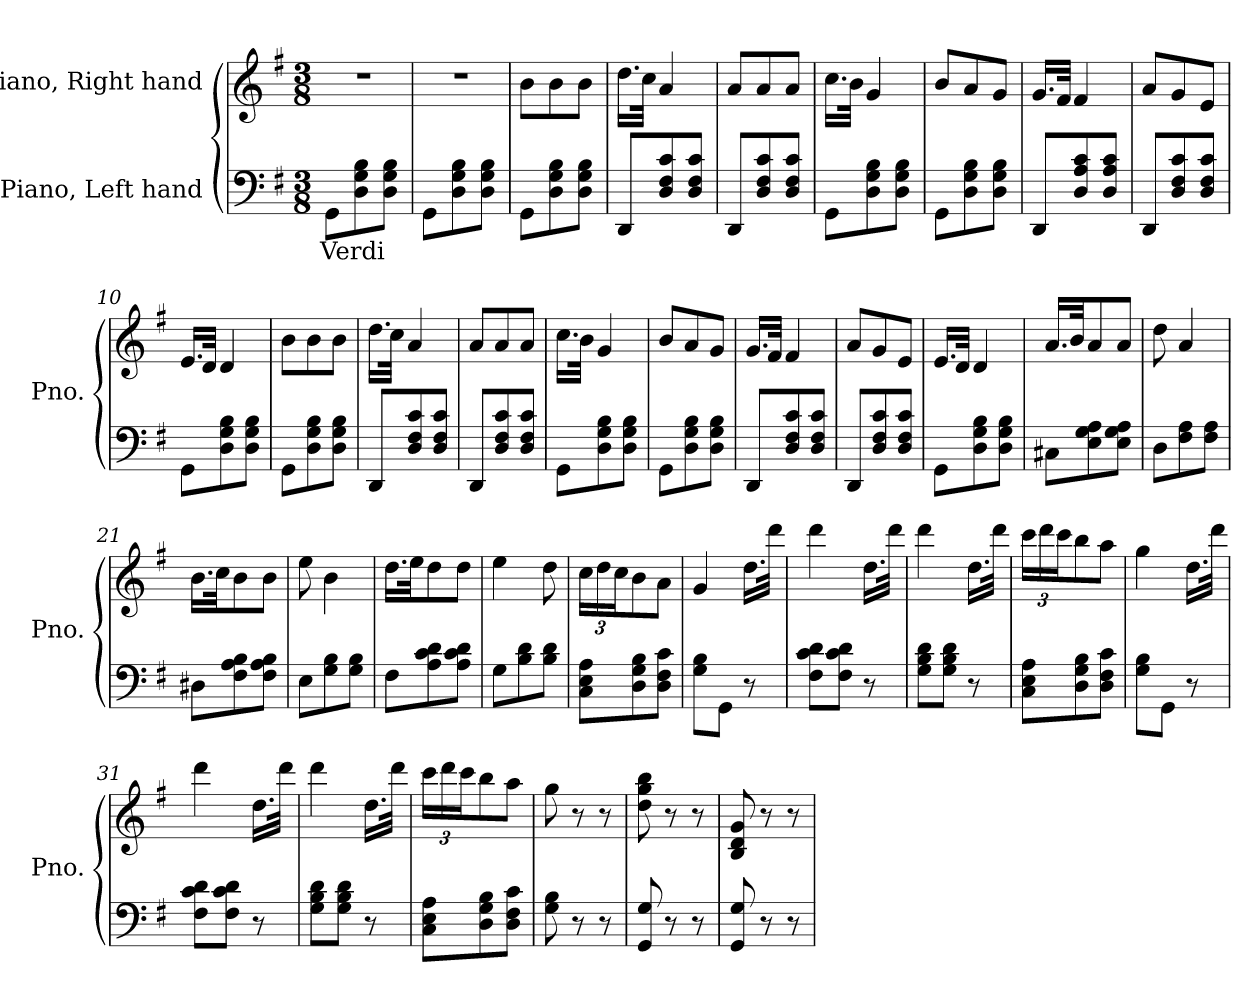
**kern	**text	**kern
*part2	*part2	*part1
*staff2	*staff2	*staff1
*I"Piano, Left hand	*	*I"Piano, Right hand
*I'Pno.	*	*I'Pno.
*clefF4	*	*clefG2
*k[f#]	*	*k[f#]
*M3/8	*	*M3/8
*MM100	*	*MM100
=1	=1	=1
!	!LO:LY:b	!
8GG\L	Verdi	4.r
8D\ 8G\ 8B\	.	.
8D\ 8G\ 8B\J	.	.
=2	=2	=2
8GG\L	.	4.r
8D\ 8G\ 8B\	.	.
8D\ 8G\ 8B\J	.	.
=3	=3	=3
8GG\L	.	8b\L
8D\ 8G\ 8B\	.	8b\
8D\ 8G\ 8B\J	.	8b\J
=4	=4	=4
8DD/L	.	16.dd\LL
.	.	32cc\JJk
8D/ 8F#/ 8c/	.	4a/
8D/ 8F#/ 8c/J	.	.
=5	=5	=5
8DD/L	.	8a/L
8D/ 8F#/ 8c/	.	8a/
8D/ 8F#/ 8c/J	.	8a/J
=6	=6	=6
8GG\L	.	16.cc\LL
.	.	32b\JJk
8D\ 8G\ 8B\	.	4g/
8D\ 8G\ 8B\J	.	.
=7	=7	=7
8GG\L	.	8b/L
8D\ 8G\ 8B\	.	8a/
8D\ 8G\ 8B\J	.	8g/J
!!LO:LB:g=z
=8	=8	=8
8DD/L	.	16.g/LL
.	.	32f#/JJk
8D/ 8A/ 8c/	.	4f#/
8D/ 8A/ 8c/J	.	.
=9	=9	=9
8DD/L	.	8a/L
8D/ 8F#/ 8c/	.	8g/
8D/ 8F#/ 8c/J	.	8e/J
=10	=10	=10
8GG\L	.	16.e/LL
.	.	32d/JJk
8D\ 8G\ 8B\	.	4d/
8D\ 8G\ 8B\J	.	.
=11	=11	=11
8GG\L	.	8b\L
8D\ 8G\ 8B\	.	8b\
8D\ 8G\ 8B\J	.	8b\J
=12	=12	=12
8DD/L	.	16.dd\LL
.	.	32cc\JJk
8D/ 8F#/ 8c/	.	4a/
8D/ 8F#/ 8c/J	.	.
=13	=13	=13
8DD/L	.	8a/L
8D/ 8F#/ 8c/	.	8a/
8D/ 8F#/ 8c/J	.	8a/J
=14	=14	=14
8GG\L	.	16.cc\LL
.	.	32b\JJk
8D\ 8G\ 8B\	.	4g/
8D\ 8G\ 8B\J	.	.
=15	=15	=15
8GG\L	.	8b/L
8D\ 8G\ 8B\	.	8a/
8D\ 8G\ 8B\J	.	8g/J
!!LO:LB:g=z
=16	=16	=16
8DD/L	.	16.g/LL
.	.	32f#/JJk
8D/ 8F#/ 8c/	.	4f#/
8D/ 8F#/ 8c/J	.	.
=17	=17	=17
8DD/L	.	8a/L
8D/ 8F#/ 8c/	.	8g/
8D/ 8F#/ 8c/J	.	8e/J
=18	=18	=18
8GG\L	.	16.e/LL
.	.	32d/JJk
8D\ 8G\ 8B\	.	4d/
8D\ 8G\ 8B\J	.	.
=19	=19	=19
8C#X\L	.	16.a/LL
.	.	32b/JK
8E\ 8G\ 8A\	.	8a/
8E\ 8G\ 8A\J	.	8a/J
=20	=20	=20
8D\L	.	8dd\
8F#\ 8A\	.	4a/
8F#\ 8A\J	.	.
=21	=21	=21
8D#X\L	.	16.b\LL
.	.	32cc\JK
8F#\ 8A\ 8B\	.	8b\
8F#\ 8A\ 8B\J	.	8b\J
=22	=22	=22
8E\L	.	8ee\
8G\ 8B\	.	4b\
8G\ 8B\J	.	.
=23	=23	=23
8F#\L	.	16.dd\LL
.	.	32ee\JK
8A\ 8c\ 8d\	.	8dd\
8A\ 8c\ 8d\J	.	8dd\J
!!LO:LB:g=z
=24	=24	=24
8G\L	.	4ee\
8B\ 8d\	.	.
8B\ 8d\J	.	8dd\
=25	=25	=25
*	*	*Xbrackettup
8C\ 8E\ 8A\L	.	24cc\LL
.	.	24dd\
.	.	24cc\J
8D\ 8G\ 8B\	.	8b\
8D\ 8F#\ 8c\J	.	8a\J
=26	=26	=26
8G\ 8B\L	.	4g/
8GG\J	.	.
8r	.	16.dd\LL
.	.	32ddd\JJk
=27	=27	=27
8F#\ 8c\ 8d\L	.	4ddd\
8F#\ 8c\ 8d\J	.	.
8r	.	16.dd\LL
.	.	32ddd\JJk
=28	=28	=28
8G\ 8B\ 8d\L	.	4ddd\
8G\ 8B\ 8d\J	.	.
8r	.	16.dd\LL
.	.	32ddd\JJk
=29	=29	=29
8C\ 8E\ 8A\L	.	24ccc\LL
.	.	24ddd\
.	.	24ccc\J
8D\ 8G\ 8B\	.	8bb\
8D\ 8F#\ 8c\J	.	8aa\J
=30	=30	=30
8G\ 8B\L	.	4gg\
8GG\J	.	.
8r	.	16.dd\LL
.	.	32ddd\JJk
!!LO:LB:g=z
=31	=31	=31
8F#\ 8c\ 8d\L	.	4ddd\
8F#\ 8c\ 8d\J	.	.
8r	.	16.dd\LL
.	.	32ddd\JJk
=32	=32	=32
8G\ 8B\ 8d\L	.	4ddd\
8G\ 8B\ 8d\J	.	.
8r	.	16.dd\LL
.	.	32ddd\JJk
=33	=33	=33
8C\ 8E\ 8A\L	.	24ccc\LL
.	.	24ddd\
.	.	24ccc\J
8D\ 8G\ 8B\	.	8bb\
8D\ 8F#\ 8c\J	.	8aa\J
=34	=34	=34
8G\ 8B\	.	8gg\
8r	.	8r
8r	.	8r
=35	=35	=35
8GG/ 8G/	.	8dd\ 8gg\ 8bb\
8r	.	8r
8r	.	8r
=36	=36	=36
8GG/ 8G/	.	8B/ 8d/ 8g/
8r	.	8r
8r	.	8r
=	=	=
*-	*-	*-
